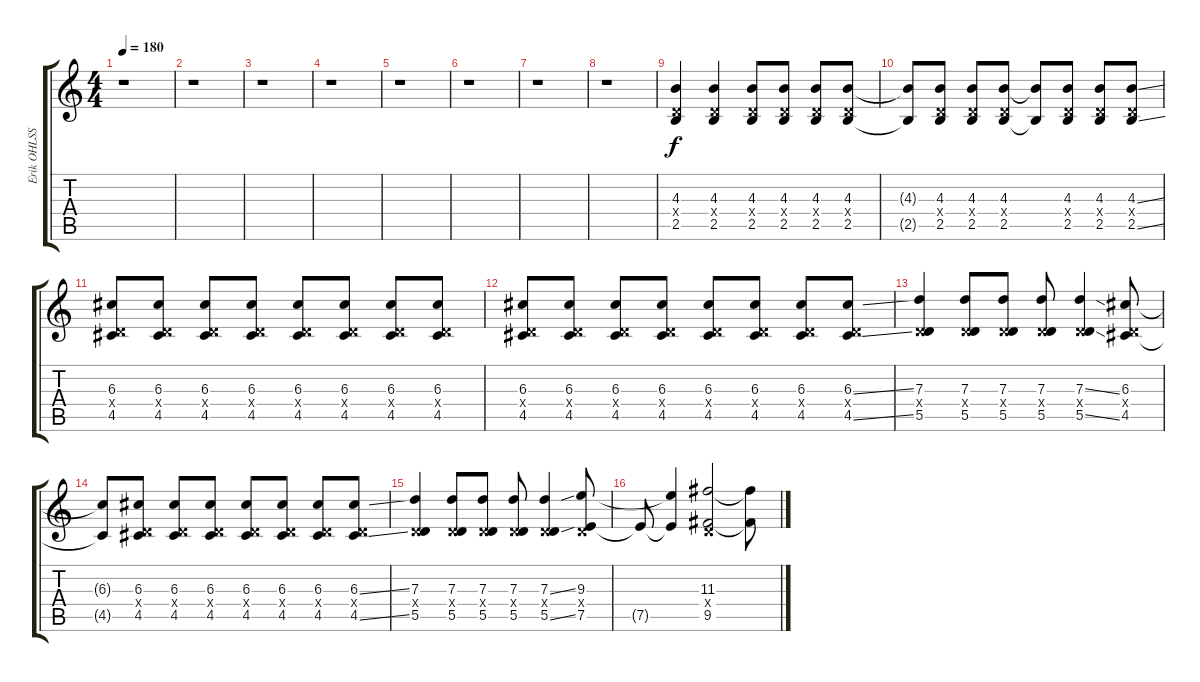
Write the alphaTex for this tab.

\track ("Erik OHLSSON" "Erik OHLSS") {instrument distortionguitar}
\staff {score tabs}
\tuning (E4 B3 G3 D3 A2 E2) {hide}
\ts (4 4)
\tempo 180
\clef g2
\ks c
r.1{dy f} |
r.1 |
r.1 |
r.1 |
r.1 |
r.1 |
r.1 |
r.1 |
(4.3 0.4{x} 2.5).4 (4.3 0.4{x} 2.5).4 (4.3 0.4{x} 2.5).8 (4.3 0.4{x} 2.5).8 (4.3 0.4{x} 2.5).8 (4.3 0.4{x} 2.5).8 |
(4.3{t} 2.5{t}).8 (4.3 0.4{x} 2.5).8 (4.3 0.4{x} 2.5).8 (4.3 0.4{x} 2.5).8 (4.3{t} 2.5{t}).8 (4.3 0.4{x} 2.5).8 (4.3 0.4{x} 2.5).8 (4.3{ss} 0.4{x} 2.5{ss}).8 |
(6.3 0.4{x} 4.5).8 (6.3 0.4{x} 4.5).8 (6.3 0.4{x} 4.5).8 (6.3 0.4{x} 4.5).8 (6.3 0.4{x} 4.5).8 (6.3 0.4{x} 4.5).8 (6.3 0.4{x} 4.5).8 (6.3 0.4{x} 4.5).8 |
(6.3 0.4{x} 4.5).8 (6.3 0.4{x} 4.5).8 (6.3 0.4{x} 4.5).8 (6.3 0.4{x} 4.5).8 (6.3 0.4{x} 4.5).8 (6.3 0.4{x} 4.5).8 (6.3 0.4{x} 4.5).8 (6.3{ss} 0.4{x} 4.5{ss}).8 |
(7.3 0.4{x} 5.5).4 (7.3 0.4{x} 5.5).8 (7.3 0.4{x} 5.5).8 (7.3 0.4{x} 5.5).8 (7.3{ss} 0.4{x} 5.5{ss}).4 (6.3 0.4{x} 4.5).8 |
(6.3{t} 4.5{t}).8 (6.3 0.4{x} 4.5).8 (6.3 0.4{x} 4.5).8 (6.3 0.4{x} 4.5).8 (6.3 0.4{x} 4.5).8 (6.3 0.4{x} 4.5).8 (6.3 0.4{x} 4.5).8 (6.3{ss} 0.4{x} 4.5{ss}).8 |
(7.3 0.4{x} 5.5).4 (7.3 0.4{x} 5.5).8 (7.3 0.4{x} 5.5).8 (7.3 0.4{x} 5.5).8 (7.3{ss} 0.4{x} 5.5{ss}).4 (9.3 0.4{x} 7.5).8 |
7.5{t}.8 (9.3{t} 7.5{t}).4 (11.3 0.4{x} 9.5).2 (11.3{t} 9.5{t}).8
